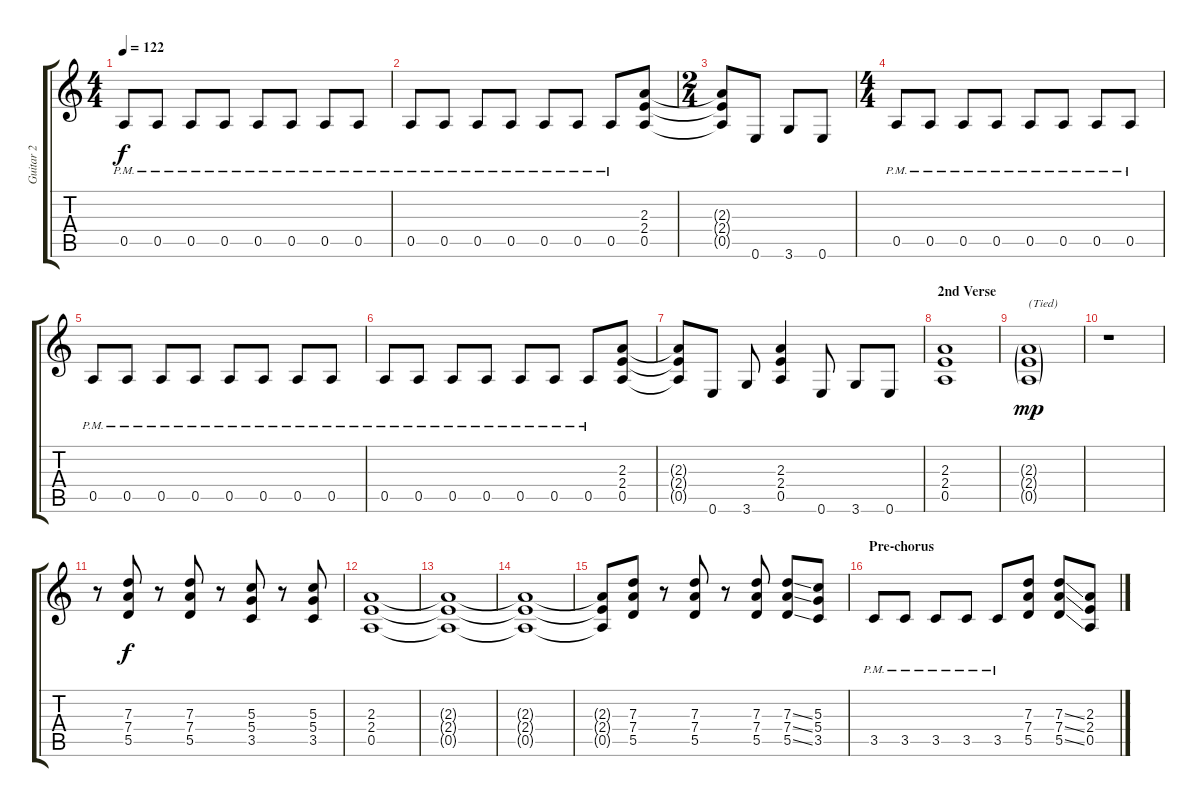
\track ("Guitar 2" "Guitar 2") {instrument distortionguitar}
\staff {score tabs}
\tuning (E4 B3 G3 D3 A2 E2) {hide}
\ts (4 4)
\tempo 122
\clef g2
\ks aminor
0.5{pm}.8{dy f} 0.5{pm}.8 0.5{pm}.8 0.5{pm}.8 0.5{pm}.8 0.5{pm}.8 0.5{pm}.8 0.5{pm}.8 |
0.5{pm}.8 0.5{pm}.8 0.5{pm}.8 0.5{pm}.8 0.5{pm}.8 0.5{pm}.8 0.5{pm}.8 (2.3 2.4 0.5).8 |
\ts (2 4)
(2.3{t} 2.4{t} 0.5{t}).8 0.6.8 3.6.8 0.6.8 |
\ts (4 4)
0.5{pm}.8 0.5{pm}.8 0.5{pm}.8 0.5{pm}.8 0.5{pm}.8 0.5{pm}.8 0.5{pm}.8 0.5{pm}.8 |
0.5{pm}.8 0.5{pm}.8 0.5{pm}.8 0.5{pm}.8 0.5{pm}.8 0.5{pm}.8 0.5{pm}.8 0.5{pm}.8 |
0.5{pm}.8 0.5{pm}.8 0.5{pm}.8 0.5{pm}.8 0.5{pm}.8 0.5{pm}.8 0.5{pm}.8 (2.3 2.4 0.5).8 |
(2.3{t} 2.4{t} 0.5{t}).8 0.6.8 3.6.8 (2.3 2.4 0.5).4 0.6.8 3.6.8 0.6.8 |
\section ("" "2nd Verse")
(2.3 2.4 0.5).1 |
(2.3{g} 2.4{g} 0.5{g}).1{txt "(Tied)" dy mp} |
r.1 |
r.8 (7.3 7.4 5.5).8{dy f} r.8 (7.3 7.4 5.5).8 r.8 (5.3 5.4 3.5).8 r.8 (5.3 5.4 3.5).8 |
(2.3 2.4 0.5).1 |
(2.3{t} 2.4{t} 0.5{t}).1 |
(2.3{t} 2.4{t} 0.5{t}).1 |
(2.3{t} 2.4{t} 0.5{t}).8 (7.3 7.4 5.5).8 r.8 (7.3 7.4 5.5).8 r.8 (7.3 7.4 5.5).8 (7.3{ss} 7.4{ss} 5.5{ss}).8 (5.3 5.4 3.5).8 |
\section ("" "Pre-chorus")
3.5{pm}.8 3.5{pm}.8 3.5{pm}.8 3.5{pm}.8 3.5{pm}.8 (7.3 7.4 5.5).8 (7.3{ss} 7.4{ss} 5.5{ss}).8 (2.3 2.4 0.5).8
